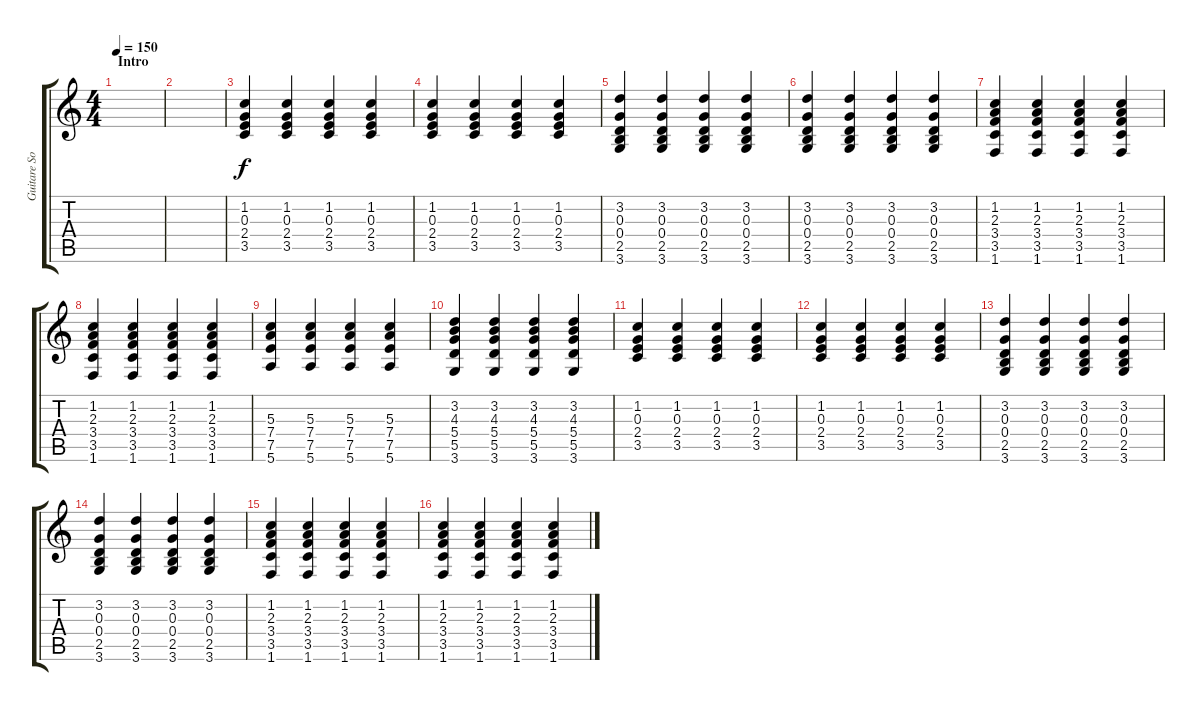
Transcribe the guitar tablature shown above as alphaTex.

\track ("Guitare Soliste" "Guitare So") {instrument distortionguitar}
\staff {score tabs}
\tuning (E4 B3 G3 D3 A2 E2) {hide}
\ts (4 4)
\section ("" "Intro")
\tempo 150
\clef g2
\ks c
|
|
(1.2 0.3 2.4 3.5).4 (1.2 0.3 2.4 3.5).4 (1.2 0.3 2.4 3.5).4 (1.2 0.3 2.4 3.5).4 |
(1.2 0.3 2.4 3.5).4 (1.2 0.3 2.4 3.5).4 (1.2 0.3 2.4 3.5).4 (1.2 0.3 2.4 3.5).4 |
(3.2 0.3 0.4 2.5 3.6).4 (3.2 0.3 0.4 2.5 3.6).4 (3.2 0.3 0.4 2.5 3.6).4 (3.2 0.3 0.4 2.5 3.6).4 |
(3.2 0.3 0.4 2.5 3.6).4 (3.2 0.3 0.4 2.5 3.6).4 (3.2 0.3 0.4 2.5 3.6).4 (3.2 0.3 0.4 2.5 3.6).4 |
(1.2 2.3 3.4 3.5 1.6).4 (1.2 2.3 3.4 3.5 1.6).4 (1.2 2.3 3.4 3.5 1.6).4 (1.2 2.3 3.4 3.5 1.6).4 |
(1.2 2.3 3.4 3.5 1.6).4 (1.2 2.3 3.4 3.5 1.6).4 (1.2 2.3 3.4 3.5 1.6).4 (1.2 2.3 3.4 3.5 1.6).4 |
(5.3 7.4 7.5 5.6).4 (5.3 7.4 7.5 5.6).4 (5.3 7.4 7.5 5.6).4 (5.3 7.4 7.5 5.6).4 |
(3.2 4.3 5.4 5.5 3.6).4 (3.2 4.3 5.4 5.5 3.6).4 (3.2 4.3 5.4 5.5 3.6).4 (3.2 4.3 5.4 5.5 3.6).4 |
(1.2 0.3 2.4 3.5).4 (1.2 0.3 2.4 3.5).4 (1.2 0.3 2.4 3.5).4 (1.2 0.3 2.4 3.5).4 |
(1.2 0.3 2.4 3.5).4 (1.2 0.3 2.4 3.5).4 (1.2 0.3 2.4 3.5).4 (1.2 0.3 2.4 3.5).4 |
(3.2 0.3 0.4 2.5 3.6).4 (3.2 0.3 0.4 2.5 3.6).4 (3.2 0.3 0.4 2.5 3.6).4 (3.2 0.3 0.4 2.5 3.6).4 |
(3.2 0.3 0.4 2.5 3.6).4 (3.2 0.3 0.4 2.5 3.6).4 (3.2 0.3 0.4 2.5 3.6).4 (3.2 0.3 0.4 2.5 3.6).4 |
(1.2 2.3 3.4 3.5 1.6).4 (1.2 2.3 3.4 3.5 1.6).4 (1.2 2.3 3.4 3.5 1.6).4 (1.2 2.3 3.4 3.5 1.6).4 |
(1.2 2.3 3.4 3.5 1.6).4 (1.2 2.3 3.4 3.5 1.6).4 (1.2 2.3 3.4 3.5 1.6).4 (1.2 2.3 3.4 3.5 1.6).4
